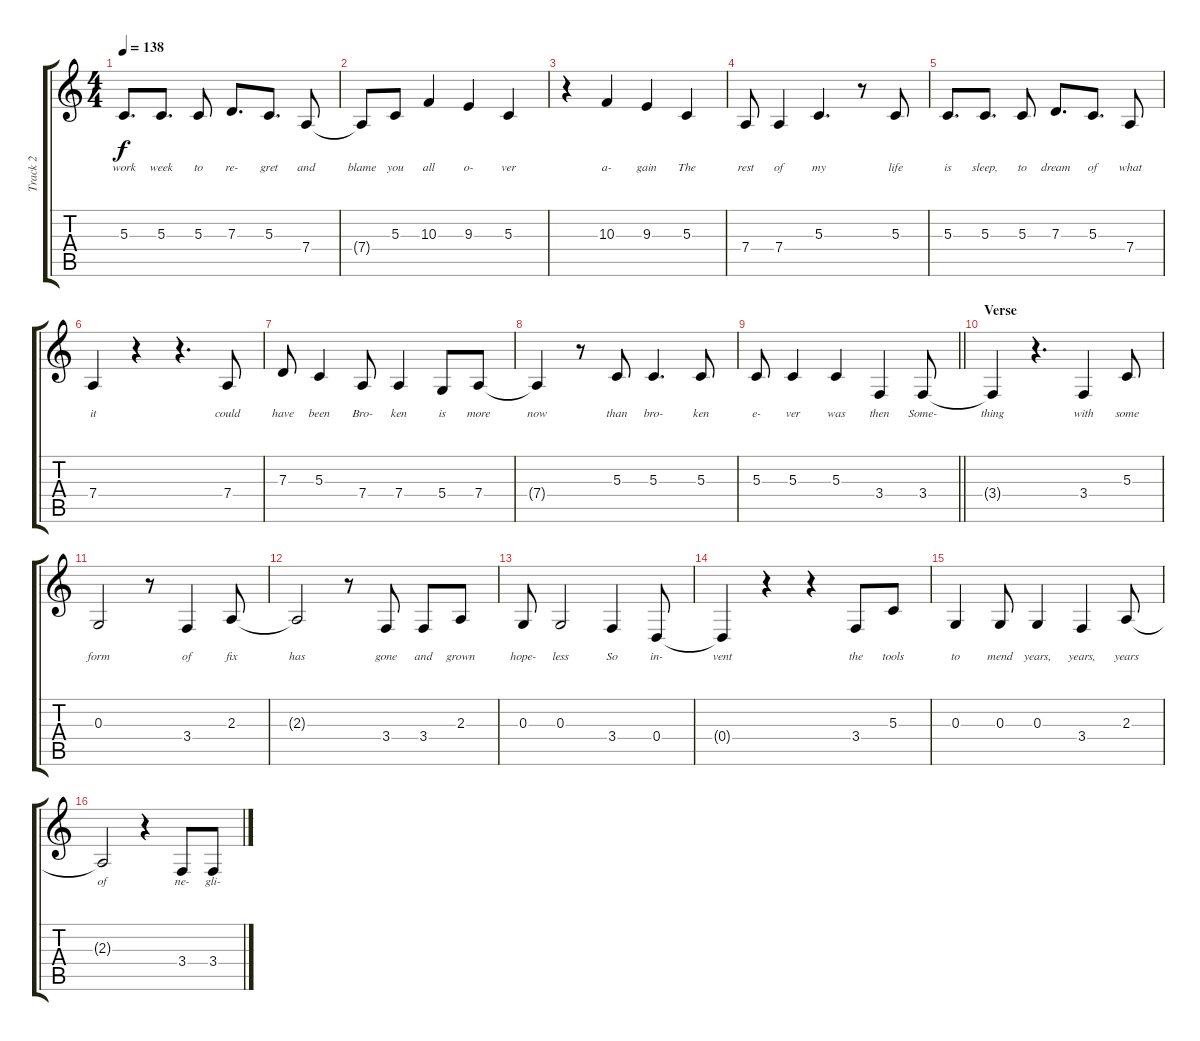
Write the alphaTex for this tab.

\track ("Track 2" "Track 2") {instrument clarinet}
\staff {score tabs}
\tuning (E4 B3 G3 D3 A2 D2) {hide}
\ts (4 4)
\tempo 138
\clef g2
\ks c
5.3.8{d lyrics (0 "work") lyrics (1 "") lyrics (2 "") lyrics (3 "") lyrics (4 "") dy f} 5.3.8{d lyrics (0 "week") lyrics (1 "") lyrics (2 "") lyrics (3 "") lyrics (4 "")} 5.3.8{lyrics (0 "to") lyrics (1 "") lyrics (2 "") lyrics (3 "") lyrics (4 "")} 7.3.8{d lyrics (0 "re-") lyrics (1 "") lyrics (2 "") lyrics (3 "") lyrics (4 "")} 5.3.8{d lyrics (0 "gret") lyrics (1 "") lyrics (2 "") lyrics (3 "") lyrics (4 "")} 7.4.8{lyrics (0 "and") lyrics (1 "") lyrics (2 "") lyrics (3 "") lyrics (4 "")} |
7.4{t}.8{lyrics (0 "blame") lyrics (1 "") lyrics (2 "") lyrics (3 "") lyrics (4 "")} 5.3.8{lyrics (0 "you") lyrics (1 "") lyrics (2 "") lyrics (3 "") lyrics (4 "")} 10.3.4{lyrics (0 "all") lyrics (1 "") lyrics (2 "") lyrics (3 "") lyrics (4 "")} 9.3.4{lyrics (0 "o-") lyrics (1 "") lyrics (2 "") lyrics (3 "") lyrics (4 "")} 5.3.4{lyrics (0 "ver") lyrics (1 "") lyrics (2 "") lyrics (3 "") lyrics (4 "")} |
r.4 10.3.4{lyrics (0 "a-") lyrics (1 "") lyrics (2 "") lyrics (3 "") lyrics (4 "")} 9.3.4{lyrics (0 "gain") lyrics (1 "") lyrics (2 "") lyrics (3 "") lyrics (4 "")} 5.3.4{lyrics (0 "The") lyrics (1 "") lyrics (2 "") lyrics (3 "") lyrics (4 "")} |
7.4.8{lyrics (0 "rest") lyrics (1 "") lyrics (2 "") lyrics (3 "") lyrics (4 "")} 7.4.4{lyrics (0 "of") lyrics (1 "") lyrics (2 "") lyrics (3 "") lyrics (4 "")} 5.3.4{d lyrics (0 "my") lyrics (1 "") lyrics (2 "") lyrics (3 "") lyrics (4 "")} r.8 5.3.8{lyrics (0 "life") lyrics (1 "") lyrics (2 "") lyrics (3 "") lyrics (4 "")} |
5.3.8{d lyrics (0 "is") lyrics (1 "") lyrics (2 "") lyrics (3 "") lyrics (4 "")} 5.3.8{d lyrics (0 "sleep,") lyrics (1 "") lyrics (2 "") lyrics (3 "") lyrics (4 "")} 5.3.8{lyrics (0 "to") lyrics (1 "") lyrics (2 "") lyrics (3 "") lyrics (4 "")} 7.3.8{d lyrics (0 "dream") lyrics (1 "") lyrics (2 "") lyrics (3 "") lyrics (4 "")} 5.3.8{d lyrics (0 "of") lyrics (1 "") lyrics (2 "") lyrics (3 "") lyrics (4 "")} 7.4.8{lyrics (0 "what") lyrics (1 "") lyrics (2 "") lyrics (3 "") lyrics (4 "")} |
7.4.4{lyrics (0 "it") lyrics (1 "") lyrics (2 "") lyrics (3 "") lyrics (4 "")} r.4 r.4{d} 7.4.8{lyrics (0 "could") lyrics (1 "") lyrics (2 "") lyrics (3 "") lyrics (4 "")} |
7.3.8{lyrics (0 "have") lyrics (1 "") lyrics (2 "") lyrics (3 "") lyrics (4 "")} 5.3.4{lyrics (0 "been") lyrics (1 "") lyrics (2 "") lyrics (3 "") lyrics (4 "")} 7.4.8{lyrics (0 "Bro-") lyrics (1 "") lyrics (2 "") lyrics (3 "") lyrics (4 "")} 7.4.4{lyrics (0 "ken") lyrics (1 "") lyrics (2 "") lyrics (3 "") lyrics (4 "")} 5.4.8{lyrics (0 "is") lyrics (1 "") lyrics (2 "") lyrics (3 "") lyrics (4 "")} 7.4.8{lyrics (0 "more") lyrics (1 "") lyrics (2 "") lyrics (3 "") lyrics (4 "")} |
7.4{t}.4{lyrics (0 "now") lyrics (1 "") lyrics (2 "") lyrics (3 "") lyrics (4 "")} r.8 5.3.8{lyrics (0 "than") lyrics (1 "") lyrics (2 "") lyrics (3 "") lyrics (4 "")} 5.3.4{d lyrics (0 "bro-") lyrics (1 "") lyrics (2 "") lyrics (3 "") lyrics (4 "")} 5.3.8{lyrics (0 "ken") lyrics (1 "") lyrics (2 "") lyrics (3 "") lyrics (4 "")} |
\barLineRight lightlight
5.3.8{lyrics (0 "e-") lyrics (1 "") lyrics (2 "") lyrics (3 "") lyrics (4 "")} 5.3.4{lyrics (0 "ver") lyrics (1 "") lyrics (2 "") lyrics (3 "") lyrics (4 "")} 5.3.4{lyrics (0 "was") lyrics (1 "") lyrics (2 "") lyrics (3 "") lyrics (4 "")} 3.4.4{lyrics (0 "then") lyrics (1 "") lyrics (2 "") lyrics (3 "") lyrics (4 "")} 3.4.8{lyrics (0 "Some-") lyrics (1 "") lyrics (2 "") lyrics (3 "") lyrics (4 "")} |
\section ("" "Verse")
3.4{t}.4{lyrics (0 "thing") lyrics (1 "") lyrics (2 "") lyrics (3 "") lyrics (4 "")} r.4{d} 3.4.4{lyrics (0 "with") lyrics (1 "") lyrics (2 "") lyrics (3 "") lyrics (4 "")} 5.3.8{lyrics (0 "some") lyrics (1 "") lyrics (2 "") lyrics (3 "") lyrics (4 "")} |
0.3.2{lyrics (0 "form") lyrics (1 "") lyrics (2 "") lyrics (3 "") lyrics (4 "")} r.8 3.4.4{lyrics (0 "of") lyrics (1 "") lyrics (2 "") lyrics (3 "") lyrics (4 "")} 2.3.8{lyrics (0 "fix") lyrics (1 "") lyrics (2 "") lyrics (3 "") lyrics (4 "")} |
2.3{t}.2{lyrics (0 "has") lyrics (1 "") lyrics (2 "") lyrics (3 "") lyrics (4 "")} r.8 3.4.8{lyrics (0 "gone") lyrics (1 "") lyrics (2 "") lyrics (3 "") lyrics (4 "")} 3.4.8{lyrics (0 "and") lyrics (1 "") lyrics (2 "") lyrics (3 "") lyrics (4 "")} 2.3.8{lyrics (0 "grown") lyrics (1 "") lyrics (2 "") lyrics (3 "") lyrics (4 "")} |
0.3.8{lyrics (0 "hope-") lyrics (1 "") lyrics (2 "") lyrics (3 "") lyrics (4 "")} 0.3.2{lyrics (0 "less") lyrics (1 "") lyrics (2 "") lyrics (3 "") lyrics (4 "")} 3.4.4{lyrics (0 "So") lyrics (1 "") lyrics (2 "") lyrics (3 "") lyrics (4 "")} 0.4.8{lyrics (0 "in-") lyrics (1 "") lyrics (2 "") lyrics (3 "") lyrics (4 "")} |
0.4{t}.4{lyrics (0 "vent") lyrics (1 "") lyrics (2 "") lyrics (3 "") lyrics (4 "")} r.4 r.4 3.4.8{lyrics (0 "the") lyrics (1 "") lyrics (2 "") lyrics (3 "") lyrics (4 "")} 5.3.8{lyrics (0 "tools") lyrics (1 "") lyrics (2 "") lyrics (3 "") lyrics (4 "")} |
0.3.4{lyrics (0 "to") lyrics (1 "") lyrics (2 "") lyrics (3 "") lyrics (4 "")} 0.3.8{lyrics (0 "mend") lyrics (1 "") lyrics (2 "") lyrics (3 "") lyrics (4 "")} 0.3.4{lyrics (0 "years,") lyrics (1 "") lyrics (2 "") lyrics (3 "") lyrics (4 "")} 3.4.4{lyrics (0 "years,") lyrics (1 "") lyrics (2 "") lyrics (3 "") lyrics (4 "")} 2.3.8{lyrics (0 "years") lyrics (1 "") lyrics (2 "") lyrics (3 "") lyrics (4 "")} |
2.3{t}.2{lyrics (0 "of") lyrics (1 "") lyrics (2 "") lyrics (3 "") lyrics (4 "")} r.4 3.4.8{lyrics (0 "ne-") lyrics (1 "") lyrics (2 "") lyrics (3 "") lyrics (4 "")} 3.4.8{lyrics (0 "gli-") lyrics (1 "") lyrics (2 "") lyrics (3 "") lyrics (4 "")}
